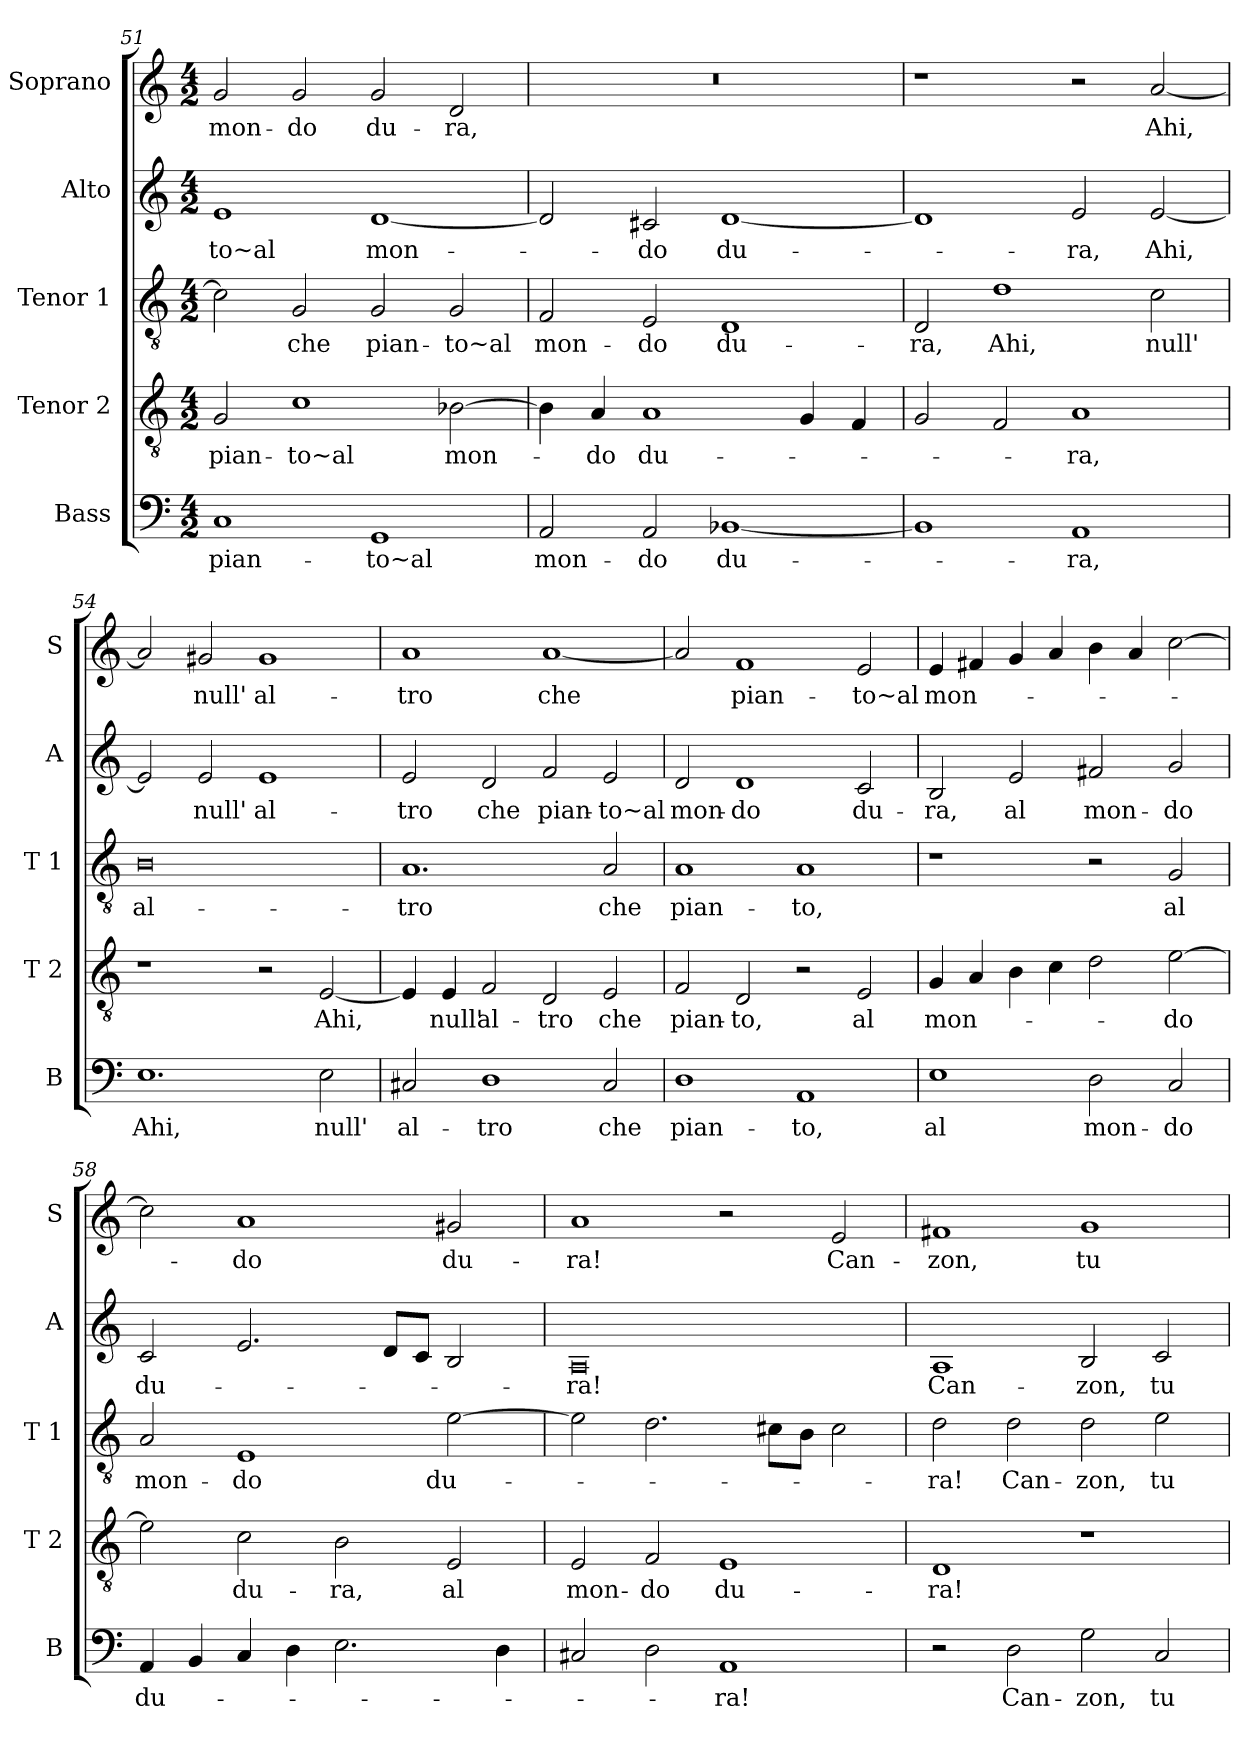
**kern	**text	**kern	**text	**kern	**text	**kern	**text	**kern	**text
*part5	*part5	*part4	*part4	*part3	*part3	*part2	*part2	*part1	*part1
*staff5	*staff5	*staff4	*staff4	*staff3	*staff3	*staff2	*staff2	*staff1	*staff1
*I"Bass	*	*I"Tenor 2	*	*I"Tenor 1	*	*I"Alto	*	*I"Soprano	*
*I'B	*	*I'T 2	*	*I'T 1	*	*I'A	*	*I'S	*
*clefF4	*	*clefGv2	*	*clefGv2	*	*clefG2	*	*clefG2	*
*k[]	*	*k[]	*	*k[]	*	*k[]	*	*k[]	*
*C:	*	*C:	*	*C:	*	*C:	*	*C:	*
*M4/2	*	*M4/2	*	*M4/2	*	*M4/2	*	*M4/2	*
=51	=51	=51	=51	=51	=51	=51	=51	=51	=51
!	!LO:LY:b	!	!LO:LY:b	!	!	!	!LO:LY:b	!	!LO:LY:b
1C	pian-	2G/	pian-	2c\]	.	1e	-to~al	2g/	mon-
!	!	!	!LO:LY:b	!	!LO:LY:b	!	!	!	!LO:LY:b
.	.	1c	-to~al	2G/	che	.	.	2g/	-do
!	!LO:LY:b	!	!	!	!LO:LY:b	!	!LO:LY:b	!	!LO:LY:b
1GG	-to~al	.	.	2G/	pian-	[1d	mon-	2g/	du-
!	!	!	!LO:LY:b	!	!LO:LY:b	!	!	!	!LO:LY:b
.	.	[2B-X\	mon-	2G/	-to~al	.	.	2d/	-ra,
!!LO:PB:g=z
=52	=52	=52	=52	=52	=52	=52	=52	=52	=52
!	!LO:LY:b	!	!	!	!LO:LY:b	!	!	!	!
2AA/	mon-	4B-\]	.	2F/	mon-	2d/]	.	0r	.
!	!	!	!LO:LY:b	!	!	!	!	!	!
.	.	4A/	-do	.	.	.	.	.	.
!	!LO:LY:b	!	!LO:LY:b	!	!LO:LY:b	!	!LO:LY:b	!	!
2AA/	-do	1A	du-	2E/	-do	2c#X/	-do	.	.
!	!LO:LY:b	!	!	!	!LO:LY:b	!	!LO:LY:b	!	!
[1BB-X	du-	.	.	1D	du-	[1d	du-	.	.
.	.	4G/	.	.	.	.	.	.	.
.	.	4F/	.	.	.	.	.	.	.
=53	=53	=53	=53	=53	=53	=53	=53	=53	=53
!	!	!	!	!	!LO:LY:b	!	!	!	!
1BB-]	.	2G/	.	2D/	-ra,	1d]	.	1r	.
!	!	!	!	!	!LO:LY:b	!	!	!	!
.	.	2F/	.	1d	Ahi,	.	.	.	.
!	!LO:LY:b	!	!LO:LY:b	!	!	!	!LO:LY:b	!	!
1AA	-ra,	1A	-ra,	.	.	2e/	-ra,	2r	.
!	!	!	!	!	!LO:LY:b	!	!LO:LY:b	!	!LO:LY:b
.	.	.	.	2c\	null'	[2e/	Ahi,	[2a/	Ahi,
=54	=54	=54	=54	=54	=54	=54	=54	=54	=54
!	!LO:LY:b	!	!	!	!LO:LY:b	!	!	!	!
1.E	Ahi,	1r	.	0B	al-	2e/]	.	2a/]	.
!	!	!	!	!	!	!	!LO:LY:b	!	!LO:LY:b
.	.	.	.	.	.	2e/	null'	2g#X/	null'
!	!	!	!	!	!	!	!LO:LY:b	!	!LO:LY:b
.	.	2r	.	.	.	1e	al-	1g#	al-
!	!LO:LY:b	!	!LO:LY:b	!	!	!	!	!	!
2E\	null'	[2E/	Ahi,	.	.	.	.	.	.
=55	=55	=55	=55	=55	=55	=55	=55	=55	=55
!	!LO:LY:b	!	!	!	!LO:LY:b	!	!LO:LY:b	!	!LO:LY:b
2C#X/	al-	4E/]	.	1.A	-tro	2e/	-tro	1a	-tro
!	!	!	!LO:LY:b	!	!	!	!	!	!
.	.	4E/	null'	.	.	.	.	.	.
!	!LO:LY:b	!	!LO:LY:b	!	!	!	!LO:LY:b	!	!
1D	-tro	2F/	al-	.	.	2d/	che	.	.
!	!	!	!LO:LY:b	!	!	!	!LO:LY:b	!	!LO:LY:b
.	.	2D/	-tro	.	.	2f/	pian-	[1a	che
!	!LO:LY:b	!	!LO:LY:b	!	!LO:LY:b	!	!LO:LY:b	!	!
2C#/	che	2E/	che	2A/	che	2e/	-to~al	.	.
!!LO:LB:g=z
=56	=56	=56	=56	=56	=56	=56	=56	=56	=56
!	!LO:LY:b	!	!LO:LY:b	!	!LO:LY:b	!	!LO:LY:b	!	!
1D	pian-	2F/	pian-	1A	pian-	2d/	mon-	2a/]	.
!	!	!	!LO:LY:b	!	!	!	!LO:LY:b	!	!LO:LY:b
.	.	2D/	-to,	.	.	1d	-do	1f	pian-
!	!LO:LY:b	!	!	!	!LO:LY:b	!	!	!	!
1AA	-to,	2r	.	1A	-to,	.	.	.	.
!	!	!	!LO:LY:b	!	!	!	!LO:LY:b	!	!LO:LY:b
.	.	2E/	al	.	.	2c/	du-	2e/	-to~al
=57	=57	=57	=57	=57	=57	=57	=57	=57	=57
!	!LO:LY:b	!	!LO:LY:b	!	!	!	!LO:LY:b	!	!LO:LY:b
1E	al	4G/	mon-	1r	.	2B/	-ra,	4e/	mon-
.	.	4A/	.	.	.	.	.	4f#X/	.
!	!	!	!	!	!	!	!LO:LY:b	!	!
.	.	4B\	.	.	.	2e/	al	4g/	.
.	.	4c\	.	.	.	.	.	4a/	.
!	!LO:LY:b	!	!	!	!	!	!LO:LY:b	!	!
2D\	mon-	2d\	.	2r	.	2f#X/	mon-	4b\	.
.	.	.	.	.	.	.	.	4a/	.
!	!LO:LY:b	!	!LO:LY:b	!	!LO:LY:b	!	!LO:LY:b	!	!
2C/	-do	[2e\	-do	2G/	al	2g/	-do	[2cc\	.
=58	=58	=58	=58	=58	=58	=58	=58	=58	=58
!	!LO:LY:b	!	!	!	!LO:LY:b	!	!LO:LY:b	!	!
4AA/	du-	2e\]	.	2A/	mon-	2c/	du-	2cc\]	.
4BB/	.	.	.	.	.	.	.	.	.
!	!	!	!LO:LY:b	!	!LO:LY:b	!	!	!	!LO:LY:b
4C/	.	2c\	du-	1E	-do	2.e/	.	1a	-do
4D\	.	.	.	.	.	.	.	.	.
!	!	!	!LO:LY:b	!	!	!	!	!	!
2.E\	.	2B\	-ra,	.	.	.	.	.	.
.	.	.	.	.	.	8d/L	.	.	.
.	.	.	.	.	.	8c/J	.	.	.
!	!	!	!LO:LY:b	!	!LO:LY:b	!	!	!	!LO:LY:b
.	.	2E/	al	[2e\	du-	2B/	.	2g#X/	du-
4D\	.	.	.	.	.	.	.	.	.
=59	=59	=59	=59	=59	=59	=59	=59	=59	=59
!	!	!	!LO:LY:b	!	!	!	!LO:LY:b	!	!LO:LY:b
2C#X/	.	2E/	mon-	2e\]	.	0A	-ra!	1a	-ra!
!	!	!	!LO:LY:b	!	!	!	!	!	!
2D\	.	2F/	-do	2.d\	.	.	.	.	.
!	!LO:LY:b	!	!LO:LY:b	!	!	!	!	!	!
1AA	-ra!	1E	du-	.	.	.	.	2r	.
.	.	.	.	8c#X\L	.	.	.	.	.
.	.	.	.	8B\J	.	.	.	.	.
!	!	!	!	!	!	!	!	!	!LO:LY:b
.	.	.	.	2c#\	.	.	.	2e/	Can-
!!LO:LB:g=z
=60	=60	=60	=60	=60	=60	=60	=60	=60	=60
!	!	!	!LO:LY:b	!	!LO:LY:b	!	!LO:LY:b	!	!LO:LY:b
2r	.	1D	-ra!	2d\	-ra!	1A	Can-	1f#X	-zon,
!	!LO:LY:b	!	!	!	!LO:LY:b	!	!	!	!
2D\	Can-	.	.	2d\	Can-	.	.	.	.
!	!LO:LY:b	!	!	!	!LO:LY:b	!	!LO:LY:b	!	!LO:LY:b
2G\	-zon,	1r	.	2d\	-zon,	2B/	-zon,	1g	tu
!	!LO:LY:b	!	!	!	!LO:LY:b	!	!LO:LY:b	!	!
2C/	tu	.	.	2e\	tu	2c/	tu	.	.
=	=	=	=	=	=	=	=	=	=
*-	*-	*-	*-	*-	*-	*-	*-	*-	*-
